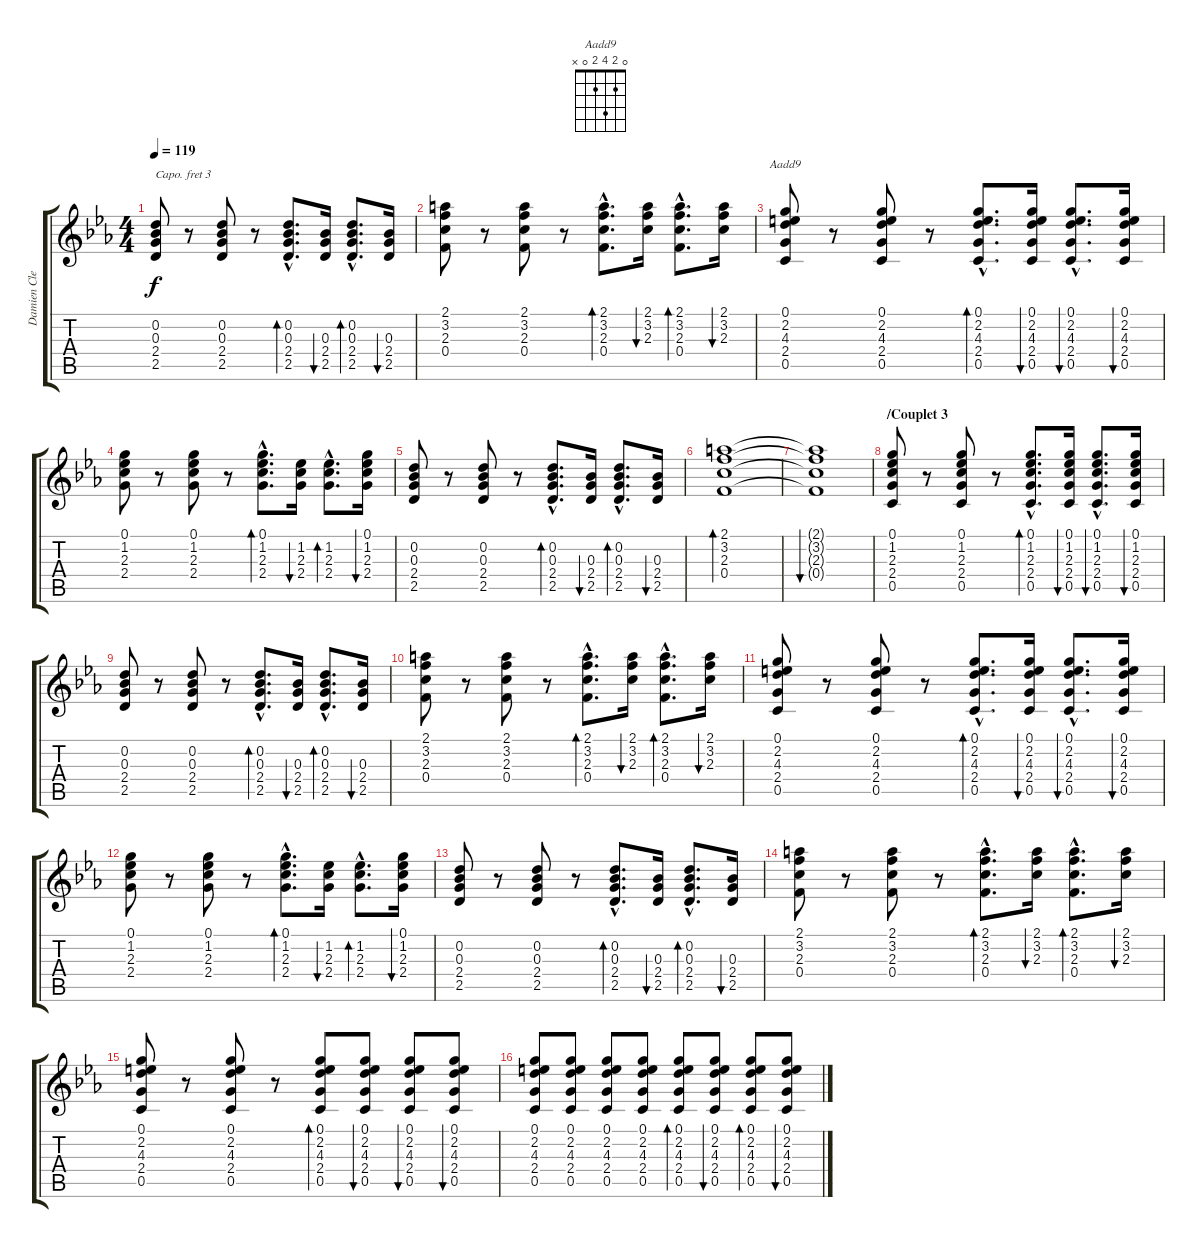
\track ("Damien Clean" "Damien Cle") {instrument acousticguitarsteel}
\staff {score tabs}
\capo 3
\tuning (E4 B3 G3 D3 A2 E2) {hide}
\chord ("Aadd9" 0 2 4 2 0 x)
\ts (4 4)
\tempo 119
\clef g2
\ks cminor
(0.2 0.3 2.4 2.5).8{dy f} r.8 (0.2 0.3 2.4 2.5).8 r.8 (0.2{hac} 0.3{hac} 2.4{hac} 2.5{hac}).8{d bd 60} (0.3 2.4 2.5).16{bu 60} (0.2{hac} 0.3{hac} 2.4{hac} 2.5{hac}).8{d bd 60} (0.3 2.4 2.5).16{bu 60} |
(2.1 3.2 2.3 0.4).8 r.8 (2.1 3.2 2.3 0.4).8 r.8 (2.1{hac} 3.2{hac} 2.3{hac} 0.4{hac}).8{d bd 60} (2.1 3.2 2.3).16{bu 60} (2.1{hac} 3.2{hac} 2.3{hac} 0.4{hac}).8{d bd 60} (2.1 3.2 2.3).16{bu 60} |
(0.1 2.2 4.3 2.4 0.5).8{ch "Aadd9"} r.8 (0.1 2.2 4.3 2.4 0.5).8 r.8 (0.1{hac} 2.2{hac} 4.3{hac} 2.4{hac} 0.5{hac}).8{d bd 60} (0.1 2.2 4.3 2.4 0.5).16{bu 60} (0.1{hac} 2.2{hac} 4.3{hac} 2.4{hac} 0.5{hac}).8{d bu 60} (0.1 2.2 4.3 2.4 0.5).16{bu 60} |
(0.1 1.2 2.3 2.4).8 r.8 (0.1 1.2 2.3 2.4).8 r.8 (0.1{hac} 1.2{hac} 2.3{hac} 2.4{hac}).8{d bd 60} (1.2 2.3 2.4).16{bu 60} (1.2{hac} 2.3{hac} 2.4{hac}).8{d bd 60} (0.1 1.2 2.3 2.4).16{bu 60} |
(0.2 0.3 2.4 2.5).8 r.8 (0.2 0.3 2.4 2.5).8 r.8 (0.2{hac} 0.3{hac} 2.4{hac} 2.5{hac}).8{d bd 60} (0.3 2.4 2.5).16{bu 60} (0.2{hac} 0.3{hac} 2.4{hac} 2.5{hac}).8{d bd 60} (0.3 2.4 2.5).16{bu 60} |
(2.1 3.2 2.3 0.4).1{bd 240} |
(2.1{t} 3.2{t} 2.3{t} 0.4{t}).1{bu 60} |
\section ("" "/Couplet 3")
(0.1 1.2 2.3 2.4 0.5).8 r.8 (0.1 1.2 2.3 2.4 0.5).8 r.8 (0.1{hac} 1.2{hac} 2.3{hac} 2.4{hac} 0.5{hac}).8{d bd 60} (0.1 1.2 2.3 2.4 0.5).16{bu 60} (0.1{hac} 1.2{hac} 2.3{hac} 2.4{hac} 0.5{hac}).8{d bu 60} (0.1 1.2 2.3 2.4 0.5).16{bu 60} |
(0.2 0.3 2.4 2.5).8 r.8 (0.2 0.3 2.4 2.5).8 r.8 (0.2{hac} 0.3{hac} 2.4{hac} 2.5{hac}).8{d bd 60} (0.3 2.4 2.5).16{bu 60} (0.2{hac} 0.3{hac} 2.4{hac} 2.5{hac}).8{d bd 60} (0.3 2.4 2.5).16{bu 60} |
(2.1 3.2 2.3 0.4).8 r.8 (2.1 3.2 2.3 0.4).8 r.8 (2.1{hac} 3.2{hac} 2.3{hac} 0.4{hac}).8{d bd 60} (2.1 3.2 2.3).16{bu 60} (2.1{hac} 3.2{hac} 2.3{hac} 0.4{hac}).8{d bd 60} (2.1 3.2 2.3).16{bu 60} |
(0.1 2.2 4.3 2.4 0.5).8 r.8 (0.1 2.2 4.3 2.4 0.5).8 r.8 (0.1{hac} 2.2{hac} 4.3{hac} 2.4{hac} 0.5{hac}).8{d bd 60} (0.1 2.2 4.3 2.4 0.5).16{bu 60} (0.1{hac} 2.2{hac} 4.3{hac} 2.4{hac} 0.5{hac}).8{d bu 60} (0.1 2.2 4.3 2.4 0.5).16{bu 60} |
(0.1 1.2 2.3 2.4).8 r.8 (0.1 1.2 2.3 2.4).8 r.8 (0.1{hac} 1.2{hac} 2.3{hac} 2.4{hac}).8{d bd 60} (1.2 2.3 2.4).16{bu 60} (1.2{hac} 2.3{hac} 2.4{hac}).8{d bd 60} (0.1 1.2 2.3 2.4).16{bu 60} |
(0.2 0.3 2.4 2.5).8 r.8 (0.2 0.3 2.4 2.5).8 r.8 (0.2{hac} 0.3{hac} 2.4{hac} 2.5{hac}).8{d bd 60} (0.3 2.4 2.5).16{bu 60} (0.2{hac} 0.3{hac} 2.4{hac} 2.5{hac}).8{d bd 60} (0.3 2.4 2.5).16{bu 60} |
(2.1 3.2 2.3 0.4).8 r.8 (2.1 3.2 2.3 0.4).8 r.8 (2.1{hac} 3.2{hac} 2.3{hac} 0.4{hac}).8{d bd 60} (2.1 3.2 2.3).16{bu 60} (2.1{hac} 3.2{hac} 2.3{hac} 0.4{hac}).8{d bd 60} (2.1 3.2 2.3).16{bu 60} |
(0.1 2.2 4.3 2.4 0.5).8 r.8 (0.1 2.2 4.3 2.4 0.5).8 r.8 (0.1 2.2 4.3 2.4 0.5).8{bd 60} (0.1 2.2 4.3 2.4 0.5).8{bu 60} (0.1 2.2 4.3 2.4 0.5).8{bu 60} (0.1 2.2 4.3 2.4 0.5).8{bu 60} |
(0.1 2.2 4.3 2.4 0.5).8 (0.1 2.2 4.3 2.4 0.5).8 (0.1 2.2 4.3 2.4 0.5).8 (0.1 2.2 4.3 2.4 0.5).8 (0.1 2.2 4.3 2.4 0.5).8{bd 60} (0.1 2.2 4.3 2.4 0.5).8{bu 60} (0.1 2.2 4.3 2.4 0.5).8{bd 60} (0.1 2.2 4.3 2.4 0.5).8{bu 60}
